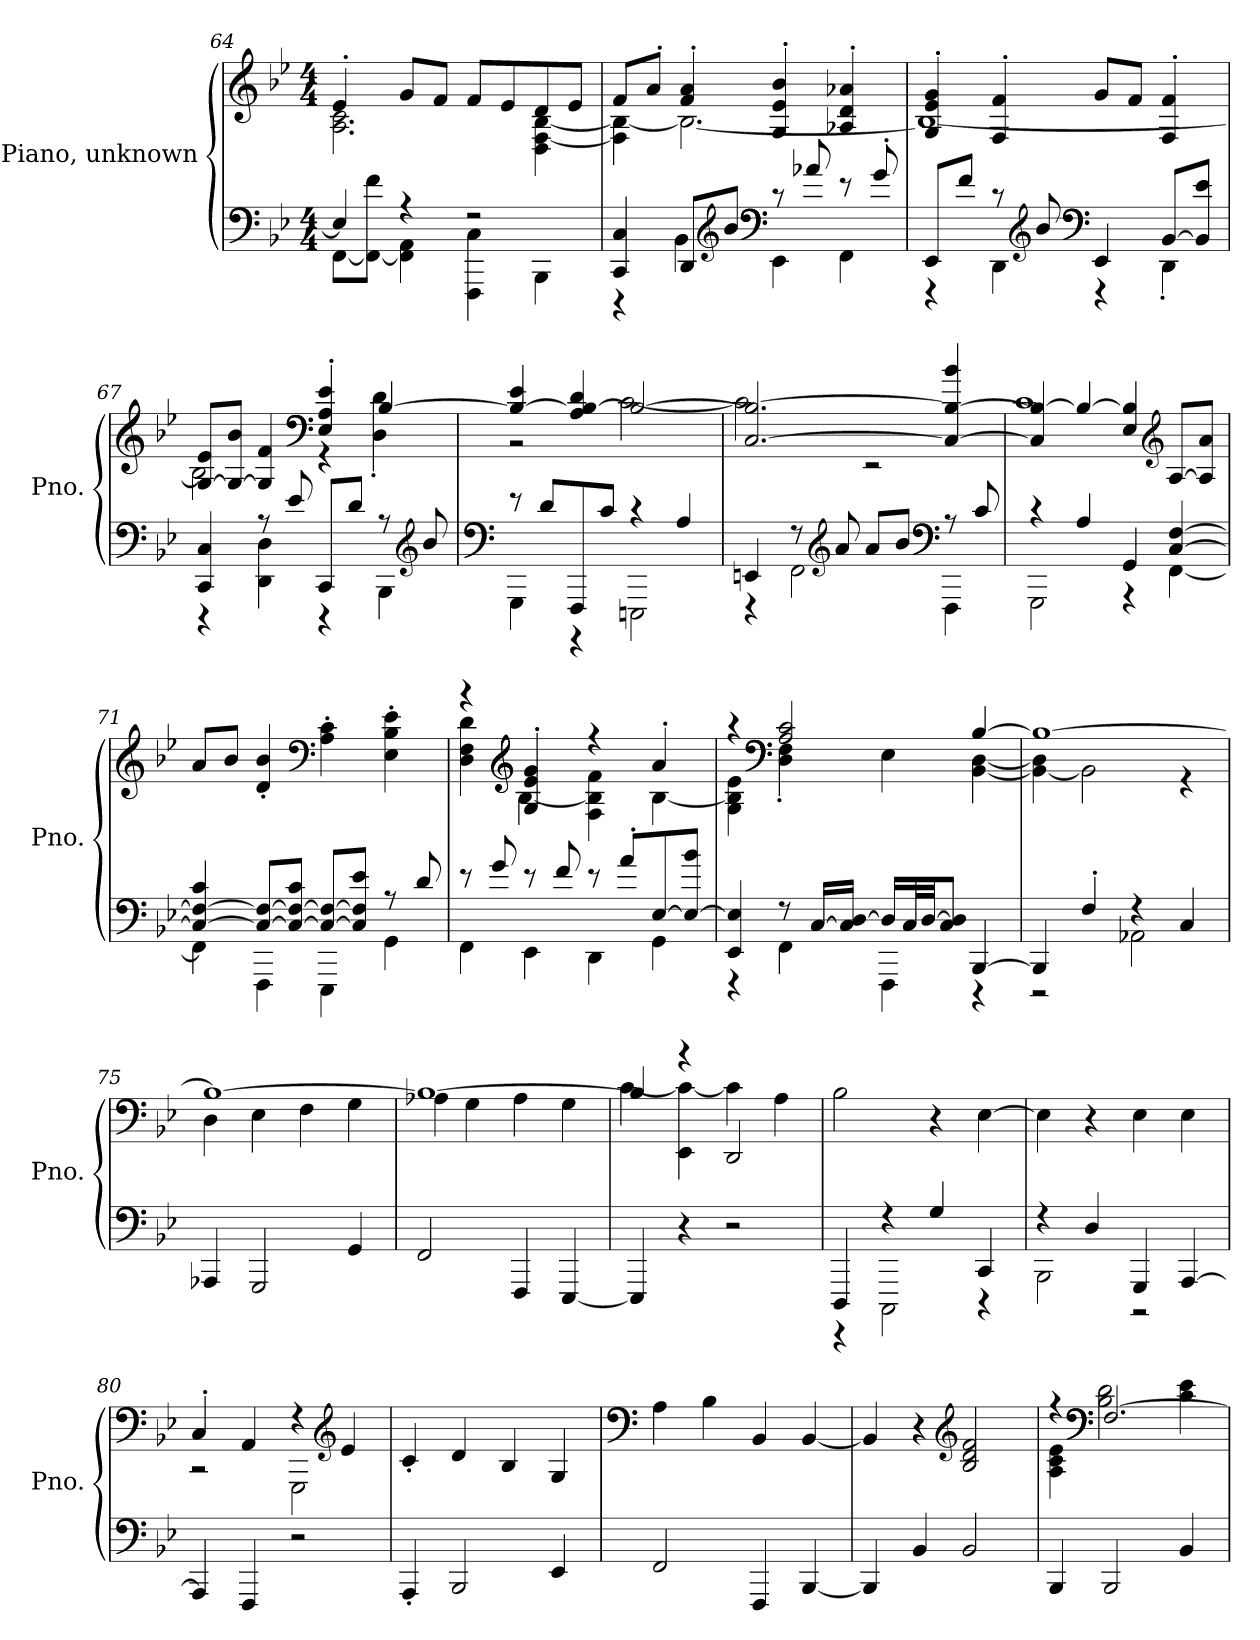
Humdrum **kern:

**kern	**kern
*part1	*part1
*staff2	*staff1
*I"Piano, unknown	*
*I'Pno.	*
!!LO:LB:g=z
*clefF4	*clefG2
*k[b-e-]	*k[b-e-]
*M4/4	*M4/4
=64	=64
*^	*^
4E-/]	[8FF\L	4e-'/	2.A\ 2.c\
.	8FF\_ 8f\J	.	.
4r	4FF\] 4AA\	8g/L	.
.	.	8f/J	.
2r	4FFF\ 4C\	8f/L	.
.	.	8e-/	.
.	4BBB-\	8d/	4D\ [4F\ [4B-\
.	.	8e-/J	.
=65	=65	=65	=65
4CC/ 4C/	4r	8f/L	4F\] 4B-\_
.	.	8a'/J	.
8DD/L	4BB-\	4f/' 4a/'	2.B-\_
*clefG2	*	*	*
8b-/J	.	.	.
*clefF4	*	*	*
8r	4EE-\	4G/' 4e-/' 4b-/'	.
8a-X/	.	.	.
8r	4FF\	4A-X/' 4d/' 4a-X/'	.
8g'/	.	.	.
=66	=66	=66	=66
8EE-/L	4r	4G/' 4e-/' 4g/'	1B-_
8f/J	.	.	.
8r	4DD\	4F/' 4f/'	.
*clefG2	*	*	*
8b-/	.	.	.
*clefF4	*	*	*
4EE-/	4r	8g/L	.
.	.	8f/J	.
[8BB-/L	4DD'\	4F/' 4f/'	.
8BB-/] 8e-/J	.	.	.
!!LO:LB:g=z	!!
=67	=67	=67	=67
4CC/ 4C/	4r	[8G/ 8e-/L	2B-\]
.	.	8G/_ 8b-/J	.
8r	4DD\ 4D\	4G/] 4f/	.
8e-/	.	.	.
*	*	*clefF4	*
8CC/L	4r	4E-/' 4A/' 4e-/'	4r
8d/J	.	.	.
8r	4BBB-\	[4B-/	4D\' 4d\'
*clefG2	*	*	*
8b-/	.	.	.
=68	=68	=68	=68
*clefF4	*	*	*
8r	4GGG\	4B-/_ 4e-/	2r
8d/L	.	.	.
8FFF/	4r	4A/ 4B-/_ 4d/	.
8c/J	.	.	.
4r	2EEEn\	2B-/_	[2c\
4A/	.	.	.
=69	=69	=69	=69
4EEn/	4r	[2.C/ 2.B-/_	2c\]
8r	2FF\	.	.
*clefG2	*	*	*
8a/	.	.	.
8a/L	.	.	2r
8b-/J	.	.	.
*clefF4	*	*	*
8r	4FFF\	4C/_ 4B-/_ 4b-/	.
8c/	.	.	.
!!LO:PB:g=z	!!
=70	=70	=70	=70
4r	2GGG\	4C/] 4B-/_	1c
4A/	.	4B-/_	.
4GG/	4r	4E-/ 4B-/]	.
*	*	*clefG2	*
[4C/ [4F/	[4FF\	[8A/L	.
.	.	8A/] 8a/J	.
*	*	*v	*v
=71	=71	=71
4C/_ 4F/_ 4c/	4FF\]	8a/L
.	.	8b-/J
8C/_ 8F/_L	4FFF\	4d/' 4b-/'
8C/_ 8F/_ 8c/J	.	.
*	*	*clefF4
8C/_ 8F/_L	4EEE-\	4A\' 4c\'
8C/] 8F/] 8e-/J	.	.
8r	4GG\	4E-\' 4B-\' 4e-\'
8d/	.	.
=72	=72	=72
*	*	*^
8r	4FF\	4r	4D\ 4F\ 4d\
8g/	.	.	.
*	*	*clefG2	*
8r	4EE-\	4G/' 4e-/' 4g/'	[4B-\
8f/	.	.	.
8r	4DD\	4r	4F\ 4B-\] 4f\
8a'/L	.	.	.
[8E-/	4GG\	4a'/	[4B-\
8E-/_ 8b-/J	.	.	.
!!LO:LB:g=z	!!
=73	=73	=73	=73
4EE-/ 4E-/]	4r	4r	4G\ 4B-\] 4e-\
*	*	*clefF4	*
8r	4FF\	2A/ 2c/	4D\' 4F\'
[16C/LL	.	.	.
16C/] [16D/JJ	.	.	.
16D/LL]	4FFF\	.	4E-\
32C/L	.	.	.
[32D/JJ	.	.	.
8C/ 8D/]J	.	.	.
[4BBB-/	4r	[4B-/	[4BB-\ [4D\
=74	=74	=74	=74
4BBB-/]	2r	1B-_	4BB-\_ 4D\]
4F'/	.	.	2BB-\]
4r	2AA-X\	.	.
4C/	.	.	4r
*v	*v	*	*
=75	=75	=75
4AAA-X/	1B-_	4D\
2GGG/	.	4E-\
.	.	4F\
4GG/	.	4G\
=76	=76	=76
2FF/	1B-_	4A-X\
.	.	4G\
4FFF/	.	4A-\
[4EEE-/	.	4G\
=77	=77	=77
4EEE-/]	4B-/]	[4c\
4r	4r	4EE-\ 4c\_
2r	2DD/	4c\]
.	.	4A\
*	*v	*v
!!LO:LB:g=z
=78	=78
*^	*
4DDD/	4r	2B-\
4r	2CCC\	.
4G/	.	4r
4CC/	4r	[4E-\
=79	=79	=79
4r	2BBB-\	4E-\]
4D/	.	4r
4GGG/	2r	4E-\
[4AAA/	.	4E-\
*v	*v	*
=80	=80
*	*^
4AAA/]	4C'/	2r
4FFF/	4AA/	.
2r	4r	2GGG\
*	*clefG2	*
.	4e-/	.
*	*v	*v
=81	=81
4AAA'/	4c'/
2BBB-/	4d/
.	4B-/
4EE-/	4G/
=82	=82
*	*clefF4
2FF/	4A\
.	4B-\
4FFF/	4BB-/
[4BBB-/	[4BB-/
=83	=83
4BBB-/]	4BB-/]
4BB-/	4r
*	*clefG2
2BB-/	2B-/ 2d/ 2f/
=84	=84
*	*^
4BBB-/	4r	4A\ 4c\ 4e-\
*	*clefF4	*
2BBB-/	[2.F/	2B-\ 2d\
4BB-/	.	4c\ 4e-\
*	*v	*v
=	=
*-	*-
